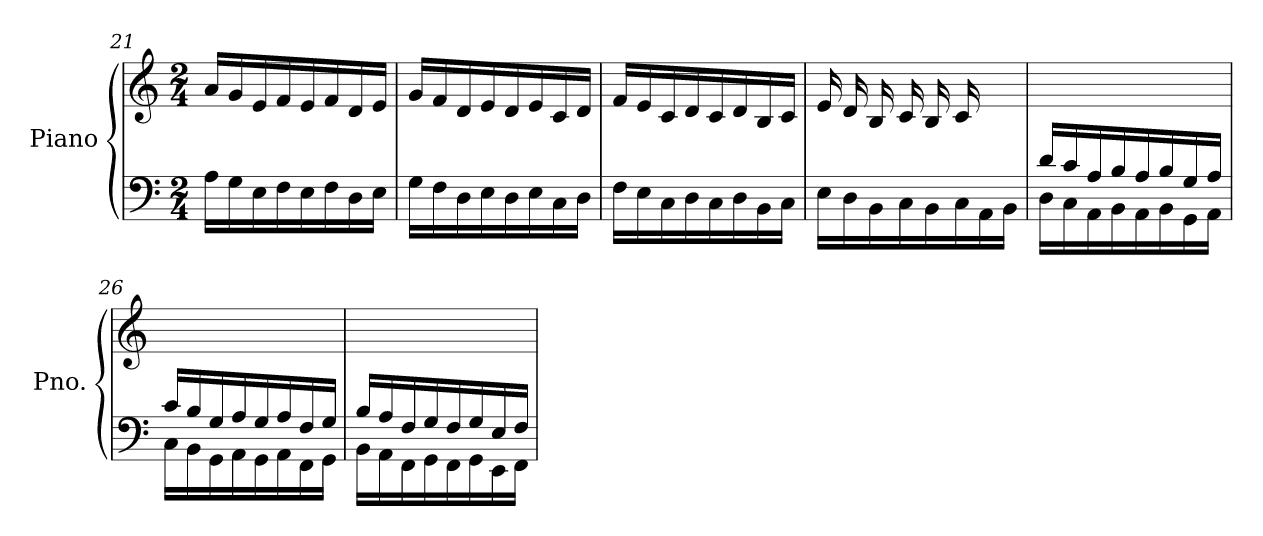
**kern	**kern
*part1	*part1
*staff2	*staff1
*I"Piano	*
*I'Pno.	*
*clefF4	*clefG2
*k[]	*k[]
*M2/4	*M2/4
=21	=21
16A\LL	16a/LL
16G\	16g/
16E\	16e/
16F\	16f/
16E\	16e/
16F\	16f/
16D\	16d/
16E\JJ	16e/JJ
=22	=22
16G\LL	16g/LL
16F\	16f/
16D\	16d/
16E\	16e/
16D\	16d/
16E\	16e/
16C\	16c/
16D\JJ	16d/JJ
=23	=23
16F\LL	16f/LL
16E\	16e/
16C\	16c/
16D\	16d/
16C\	16c/
16D\	16d/
16BB\	16B/
16C\JJ	16c/JJ
!!LO:LB:g=z
=24	=24
*^	*
4.ryy	16E\LL	16e/LL
.	16D\	16d/
.	16BB\	16B/
.	16C\	16c/
.	16BB\	16B/
.	16C\	16c/
16A/	16AA\	8ryy
16B/JJ	16BB\JJ	.
=25	=25	=25
16d/LL	16D\LL	2ryy
16c/	16C\	.
16A/	16AA\	.
16B/	16BB\	.
16A/	16AA\	.
16B/	16BB\	.
16G/	16GG\	.
16A/JJ	16AA\JJ	.
=26	=26	=26
16c/LL	16C\LL	2ryy
16B/	16BB\	.
16G/	16GG\	.
16A/	16AA\	.
16G/	16GG\	.
16A/	16AA\	.
16F/	16FF\	.
16G/JJ	16GG\JJ	.
=27	=27	=27
16B/LL	16BB\LL	2ryy
16A/	16AA\	.
16F/	16FF\	.
16G/	16GG\	.
16F/	16FF\	.
16G/	16GG\	.
16E/	16EE\	.
16F/JJ	16FF\JJ	.
*v	*v	*
=	=
*-	*-
